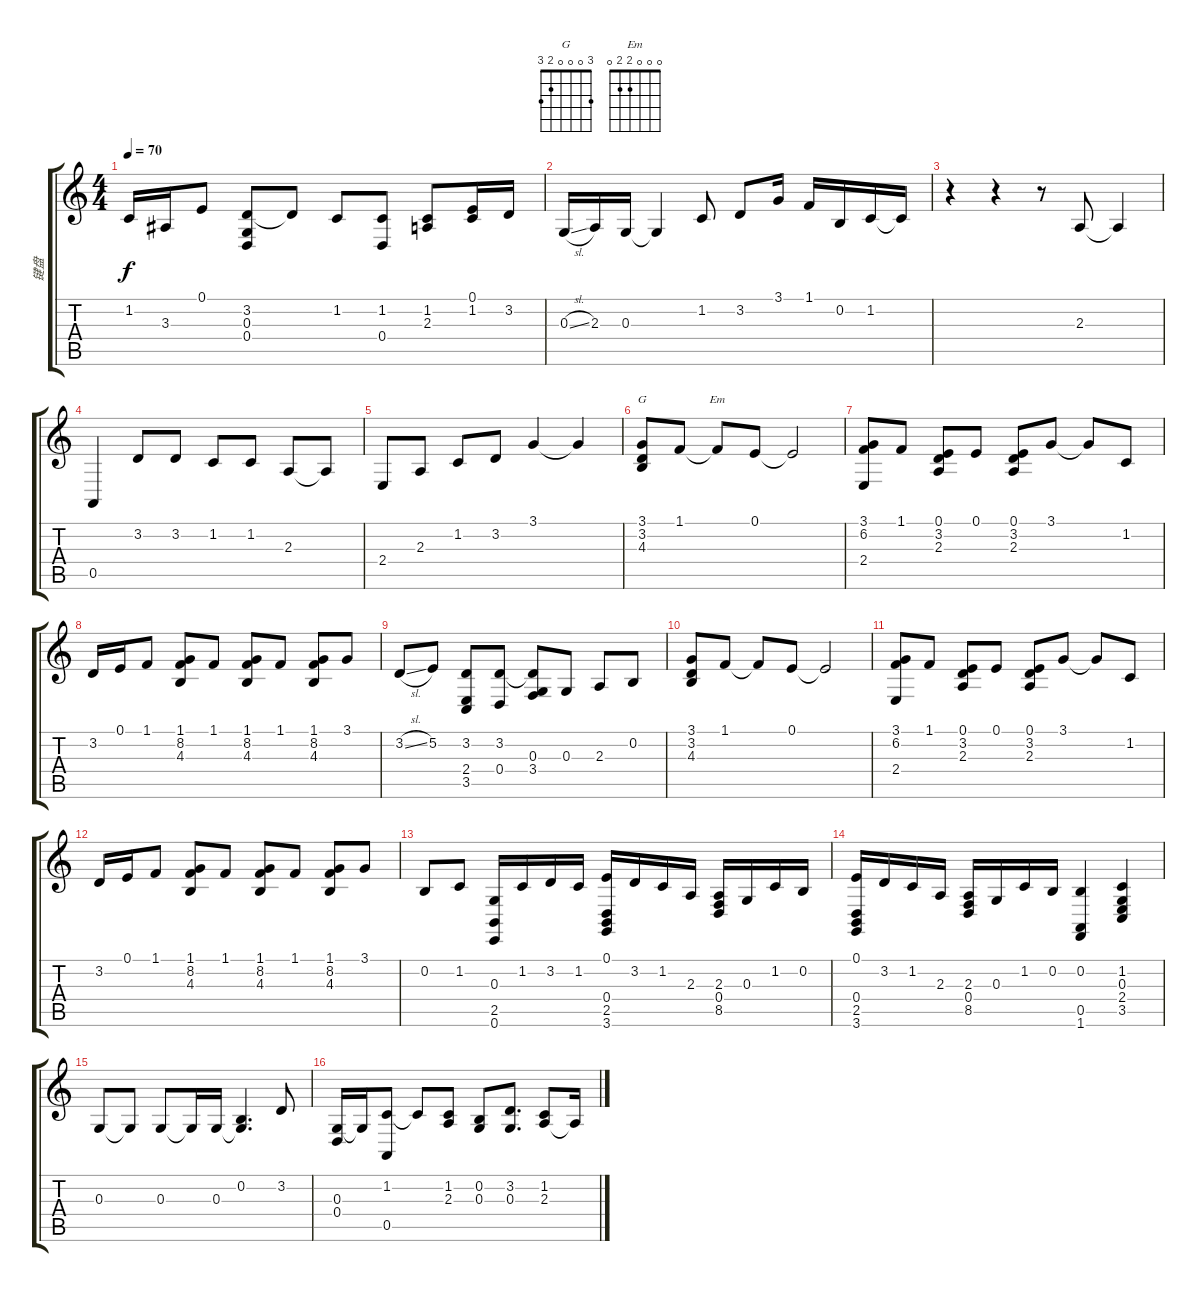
\track ("键盘" "键盘") {instrument electricpiano1}
\staff {score tabs}
\tuning (E4 B3 G3 D3 A2 E2) {hide}
\chord ("G" 3 0 0 0 2 3)
\chord ("Em" 0 0 0 2 2 0)
\ts (4 4)
\tempo 70
\clef g2
\ks c
1.2.16{dy f} 3.3.16 0.1.8 (3.2 0.3 0.4).8 3.2{t}.8 1.2.8 (1.2 0.4).8 (1.2 2.3).8 (0.1 1.2).16 3.2.16 |
0.3{sl}.16 2.3.16 0.3.16 0.3{t}.4 1.2.8 3.2.8 3.1.16 1.1.16 0.2.16 1.2.16 1.2{t}.16 |
r.4 r.4 r.8 2.3.8 2.3{t}.4 |
0.5.4 3.2.8 3.2.8 1.2.8 1.2.8 2.3.8 2.3{t}.8 |
2.4.8 2.3.8 1.2.8 3.2.8 3.1.4 3.1{t}.4 |
(3.1 3.2 4.3).8{ch "G"} 1.1.8 1.1{t}.8{ch "Em"} 0.1.8 0.1{t}.2 |
(3.1 6.2 2.4).8 1.1.8 (0.1 3.2 2.3).8 0.1.8 (0.1 3.2 2.3).8 3.1.8 3.1{t}.8 1.2.8 |
3.2.16 0.1.16 1.1.8 (1.1 8.2 4.3).8 1.1.8 (1.1 8.2 4.3).8 1.1.8 (1.1 8.2 4.3).8 3.1.8 |
3.2{sl}.8 5.2.8 (3.2 2.4 3.5).8 (3.2 0.4).8 (3.2{t} 0.3 3.4).8 0.3.8 2.3.8 0.2.8 |
(3.1 3.2 4.3).8 1.1.8 1.1{t}.8 0.1.8 0.1{t}.2 |
(3.1 6.2 2.4).8 1.1.8 (0.1 3.2 2.3).8 0.1.8 (0.1 3.2 2.3).8 3.1.8 3.1{t}.8 1.2.8 |
3.2.16 0.1.16 1.1.8 (1.1 8.2 4.3).8 1.1.8 (1.1 8.2 4.3).8 1.1.8 (1.1 8.2 4.3).8 3.1.8 |
0.2.8 1.2.8 (0.3 2.5 0.6).16 1.2.16 3.2.16 1.2.16 (0.1 0.4 2.5 3.6).16 3.2.16 1.2.16 2.3.16 (2.3 0.4 8.5).16 0.3.16 1.2.16 0.2.16 |
(0.1 0.4 2.5 3.6).16 3.2.16 1.2.16 2.3.16 (2.3 0.4 8.5).16 0.3.16 1.2.16 0.2.16 (0.2 0.5 1.6).4 (1.2 0.3 2.4 3.5).4 |
0.3.8 0.3{t}.8 0.3.8 0.3{t}.16 0.3.16 (0.2 0.3{t}).4{d} 3.2.8 |
(0.3 0.4).16 0.3{t}.16 (1.2 0.5).8 1.2{t}.8 (1.2 2.3).8 (0.2 0.3).8 (3.2 0.3).8{d} (1.2 2.3).8 2.3{t}.16
